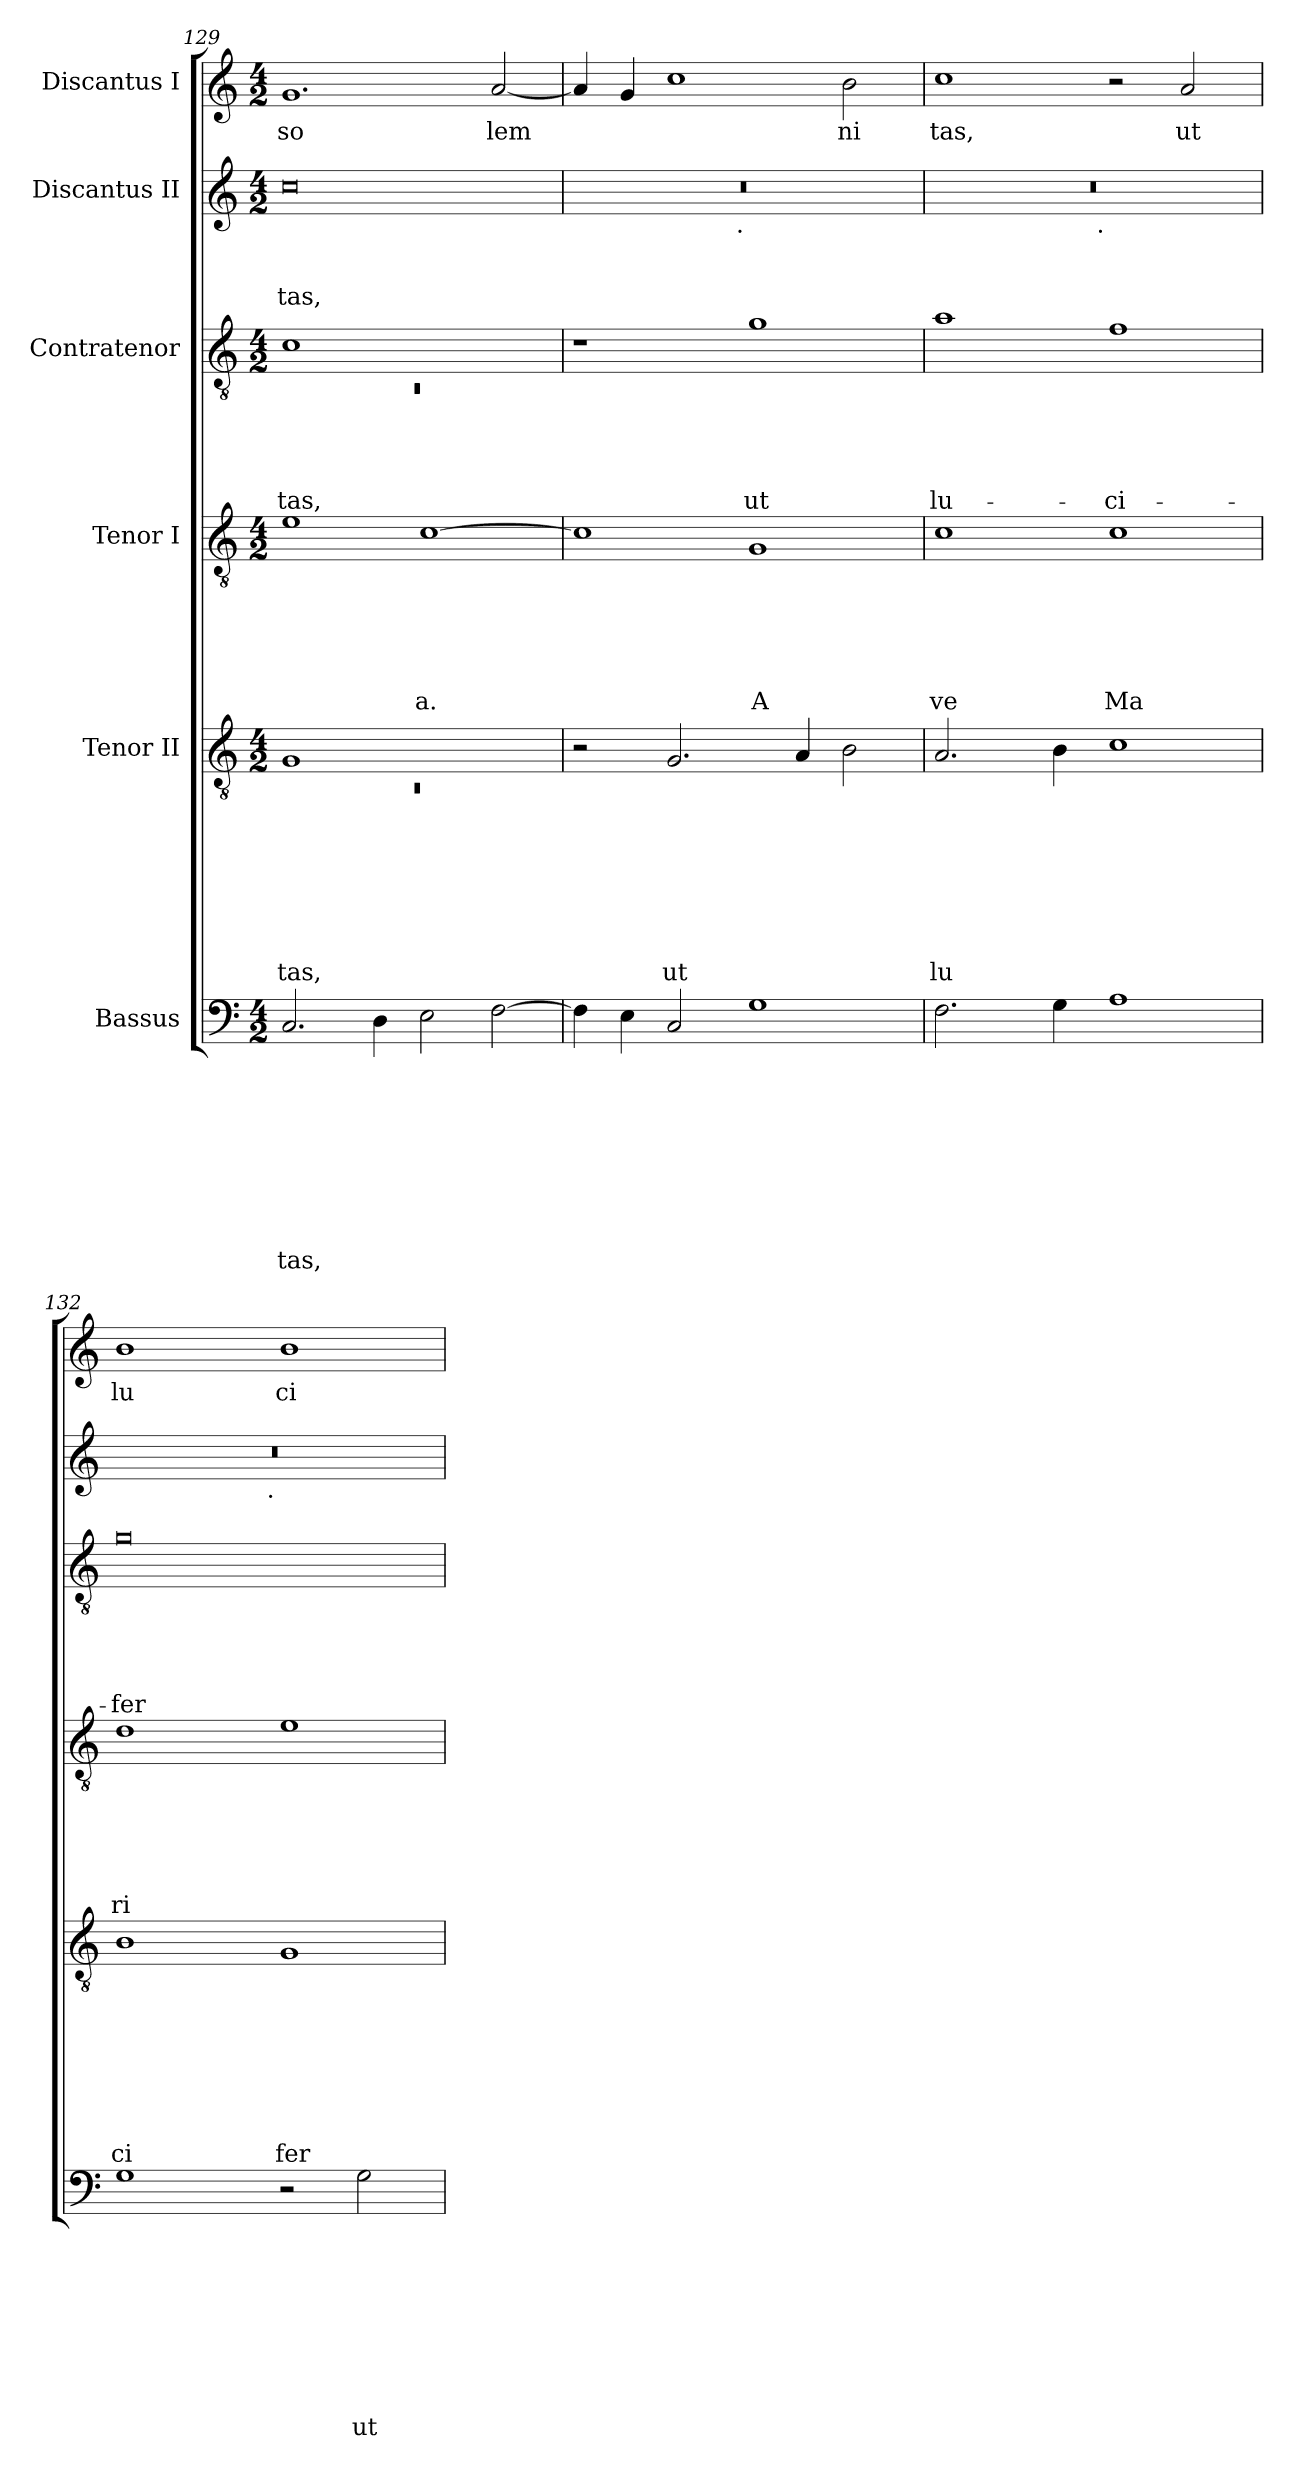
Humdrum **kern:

**kern	**text	**text	**text	**text	**text	**text	**text	**text	**text	**kern	**text	**text	**text	**text	**text	**text	**text	**text	**kern	**text	**text	**text	**text	**text	**text	**kern	**text	**text	**text	**text	**text	**kern	**text	**text	**text	**kern	**text
*part6	*part6	*part6	*part6	*part6	*part6	*part6	*part6	*part6	*part6	*part5	*part5	*part5	*part5	*part5	*part5	*part5	*part5	*part5	*part4	*part4	*part4	*part4	*part4	*part4	*part4	*part3	*part3	*part3	*part3	*part3	*part3	*part2	*part2	*part2	*part2	*part1	*part1
*staff6	*staff6	*staff6	*staff6	*staff6	*staff6	*staff6	*staff6	*staff6	*staff6	*staff5	*staff5	*staff5	*staff5	*staff5	*staff5	*staff5	*staff5	*staff5	*staff4	*staff4	*staff4	*staff4	*staff4	*staff4	*staff4	*staff3	*staff3	*staff3	*staff3	*staff3	*staff3	*staff2	*staff2	*staff2	*staff2	*staff1	*staff1
*I"Bassus	*	*	*	*	*	*	*	*	*	*I"Tenor II	*	*	*	*	*	*	*	*	*I"Tenor I	*	*	*	*	*	*	*I"Contratenor	*	*	*	*	*	*I"Discantus II	*	*	*	*I"Discantus I	*
*clefF4	*	*	*	*	*	*	*	*	*	*clefGv2	*	*	*	*	*	*	*	*	*clefGv2	*	*	*	*	*	*	*clefGv2	*	*	*	*	*	*clefG2	*	*	*	*clefG2	*
*k[]	*	*	*	*	*	*	*	*	*	*k[]	*	*	*	*	*	*	*	*	*k[]	*	*	*	*	*	*	*k[]	*	*	*	*	*	*k[]	*	*	*	*k[]	*
*C:	*	*	*	*	*	*	*	*	*	*C:	*	*	*	*	*	*	*	*	*C:	*	*	*	*	*	*	*C:	*	*	*	*	*	*C:	*	*	*	*C:	*
*M4/2	*	*	*	*	*	*	*	*	*	*M4/2	*	*	*	*	*	*	*	*	*M4/2	*	*	*	*	*	*	*M4/2	*	*	*	*	*	*M4/2	*	*	*	*M4/2	*
=129	=129	=129	=129	=129	=129	=129	=129	=129	=129	=129	=129	=129	=129	=129	=129	=129	=129	=129	=129	=129	=129	=129	=129	=129	=129	=129	=129	=129	=129	=129	=129	=129	=129	=129	=129	=129	=129
*	*	*	*	*	*	*	*	*	*	*^	*	*	*	*	*	*	*	*	*	*	*	*	*	*	*	*^	*	*	*	*	*	*	*	*	*	*	*
!	!	!	!	!	!	!	!	!	!LO:LY:b	!	!LO:N:vis=1	!	!	!	!	!	!	!	!LO:LY:b	!	!	!	!	!	!	!	!	!LO:N:vis=1	!	!	!	!	!LO:LY:b	!	!	!	!LO:LY:b	!	!LO:LY:b
2.C/	.	.	.	.	.	.	.	.	-tas,	1G	0rC	.	.	.	.	.	.	.	tas,	1e	.	.	.	.	.	.	1c	0rC	.	.	.	.	tas,	0cc	.	.	tas,	1.g	so
4D\	.	.	.	.	.	.	.	.	.	.	.	.	.	.	.	.	.	.	.	.	.	.	.	.	.	.	.	.	.	.	.	.	.	.	.	.	.	.	.
!	!	!	!	!	!	!	!	!	!	!	!	!	!	!	!	!	!	!	!	!	!	!	!	!	!	!LO:LY:b	!	!	!	!	!	!	!	!	!	!	!	!	!
2E\	.	.	.	.	.	.	.	.	.	1ryy	.	.	.	.	.	.	.	.	.	[>1c	.	.	.	.	.	a.	1ryy	.	.	.	.	.	.	.	.	.	.	.	.
!	!	!	!	!	!	!	!	!	!	!	!	!	!	!	!	!	!	!	!	!	!	!	!	!	!	!	!	!	!	!	!	!	!	!	!	!	!	!	!LO:LY:b
[>2F\	.	.	.	.	.	.	.	.	.	.	.	.	.	.	.	.	.	.	.	.	.	.	.	.	.	.	.	.	.	.	.	.	.	.	.	.	.	[<2a/	lem
*	*	*	*	*	*	*	*	*	*	*v	*v	*	*	*	*	*	*	*	*	*	*	*	*	*	*	*	*v	*v	*	*	*	*	*	*	*	*	*	*	*
=130	=130	=130	=130	=130	=130	=130	=130	=130	=130	=130	=130	=130	=130	=130	=130	=130	=130	=130	=130	=130	=130	=130	=130	=130	=130	=130	=130	=130	=130	=130	=130	=130	=130	=130	=130	=130	=130
*	*	*	*	*	*	*	*	*	*	*	*	*	*	*	*	*	*	*	*	*	*	*	*	*	*	*	*	*	*	*	*	*^	*	*	*	*	*
4F\]	.	.	.	.	.	.	.	.	.	2r	.	.	.	.	.	.	.	.	1c]	.	.	.	.	.	.	1r	.	.	.	.	.	0r	2ryy	.	.	.	4a/]	.
4E\	.	.	.	.	.	.	.	.	.	.	.	.	.	.	.	.	.	.	.	.	.	.	.	.	.	.	.	.	.	.	.	.	.	.	.	.	4g/	.
!	!	!	!	!	!	!	!	!	!	!	!	!	!	!	!	!	!	!LO:LY:b	!	!	!	!	!	!	!	!	!	!	!	!	!	!	!	!	!	!	!	!
2C/	.	.	.	.	.	.	.	.	.	2.G/	.	.	.	.	.	.	.	ut	.	.	.	.	.	.	.	.	.	.	.	.	.	.	4...ryy	.	.	.	1cc	.
!	!	!	!	!	!	!	!	!	!	!	!	!	!	!	!	!	!	!	!	!	!	!	!	!	!	!	!	!	!	!	!	!	!LO:TX:b:t=.	!	!	!	!	!
.	.	.	.	.	.	.	.	.	.	.	.	.	.	.	.	.	.	.	.	.	.	.	.	.	.	.	.	.	.	.	.	.	1ryy	.	.	.	.	.
!	!	!	!	!	!	!	!	!	!	!	!	!	!	!	!	!	!	!	!	!	!	!	!	!	!LO:LY:b	!	!	!	!	!	!LO:LY:b	!	!	!	!	!	!	!
1G	.	.	.	.	.	.	.	.	.	.	.	.	.	.	.	.	.	.	1G	.	.	.	.	.	A	1g	.	.	.	.	ut	.	.	.	.	.	.	.
.	.	.	.	.	.	.	.	.	.	4A/	.	.	.	.	.	.	.	.	.	.	.	.	.	.	.	.	.	.	.	.	.	.	.	.	.	.	.	.
!	!	!	!	!	!	!	!	!	!	!	!	!	!	!	!	!	!	!	!	!	!	!	!	!	!	!	!	!	!	!	!	!	!	!	!	!	!	!LO:LY:b
.	.	.	.	.	.	.	.	.	.	2B\	.	.	.	.	.	.	.	.	.	.	.	.	.	.	.	.	.	.	.	.	.	.	.	.	.	.	2b\	ni
.	.	.	.	.	.	.	.	.	.	.	.	.	.	.	.	.	.	.	.	.	.	.	.	.	.	.	.	.	.	.	.	.	32ryy	.	.	.	.	.
!!LO:PB:g=z
=131	=131	=131	=131	=131	=131	=131	=131	=131	=131	=131	=131	=131	=131	=131	=131	=131	=131	=131	=131	=131	=131	=131	=131	=131	=131	=131	=131	=131	=131	=131	=131	=131	=131	=131	=131	=131	=131	=131
!	!	!	!	!	!	!	!	!	!	!	!	!	!	!	!	!	!	!LO:LY:b	!	!	!	!	!	!	!LO:LY:b	!	!	!	!	!	!LO:LY:b	!	!	!	!	!	!	!LO:LY:b
2.F\	.	.	.	.	.	.	.	.	.	2.A/	.	.	.	.	.	.	.	lu	1c	.	.	.	.	.	ve	1a	.	.	.	.	lu-	0r	2ryy	.	.	.	1cc	tas,
.	.	.	.	.	.	.	.	.	.	.	.	.	.	.	.	.	.	.	.	.	.	.	.	.	.	.	.	.	.	.	.	.	4...ryy	.	.	.	.	.
4G\	.	.	.	.	.	.	.	.	.	4B\	.	.	.	.	.	.	.	.	.	.	.	.	.	.	.	.	.	.	.	.	.	.	.	.	.	.	.	.
!	!	!	!	!	!	!	!	!	!	!	!	!	!	!	!	!	!	!	!	!	!	!	!	!	!	!	!	!	!	!	!	!	!LO:TX:b:t=.	!	!	!	!	!
.	.	.	.	.	.	.	.	.	.	.	.	.	.	.	.	.	.	.	.	.	.	.	.	.	.	.	.	.	.	.	.	.	1ryy	.	.	.	.	.
!	!	!	!	!	!	!	!	!	!	!	!	!	!	!	!	!	!	!	!	!	!	!	!	!	!LO:LY:b	!	!	!	!	!	!LO:LY:b	!	!	!	!	!	!	!
1A	.	.	.	.	.	.	.	.	.	1c	.	.	.	.	.	.	.	.	1c	.	.	.	.	.	Ma	1f	.	.	.	.	-ci-	.	.	.	.	.	2r	.
!	!	!	!	!	!	!	!	!	!	!	!	!	!	!	!	!	!	!	!	!	!	!	!	!	!	!	!	!	!	!	!	!	!	!	!	!	!	!LO:LY:b
.	.	.	.	.	.	.	.	.	.	.	.	.	.	.	.	.	.	.	.	.	.	.	.	.	.	.	.	.	.	.	.	.	.	.	.	.	2a/	ut
.	.	.	.	.	.	.	.	.	.	.	.	.	.	.	.	.	.	.	.	.	.	.	.	.	.	.	.	.	.	.	.	.	32ryy	.	.	.	.	.
=132	=132	=132	=132	=132	=132	=132	=132	=132	=132	=132	=132	=132	=132	=132	=132	=132	=132	=132	=132	=132	=132	=132	=132	=132	=132	=132	=132	=132	=132	=132	=132	=132	=132	=132	=132	=132	=132	=132
!	!	!	!	!	!	!	!	!	!	!	!	!	!	!	!	!	!	!LO:LY:b	!	!	!	!	!	!	!LO:LY:b	!	!	!	!	!	!LO:LY:b	!	!	!	!	!	!	!LO:LY:b
1G	.	.	.	.	.	.	.	.	.	1B	.	.	.	.	.	.	.	ci	1d	.	.	.	.	.	ri	0g	.	.	.	.	-fer	0r	2ryy	.	.	.	1b	lu
.	.	.	.	.	.	.	.	.	.	.	.	.	.	.	.	.	.	.	.	.	.	.	.	.	.	.	.	.	.	.	.	.	4...ryy	.	.	.	.	.
!	!	!	!	!	!	!	!	!	!	!	!	!	!	!	!	!	!	!	!	!	!	!	!	!	!	!	!	!	!	!	!	!	!LO:TX:b:t=.	!	!	!	!	!
.	.	.	.	.	.	.	.	.	.	.	.	.	.	.	.	.	.	.	.	.	.	.	.	.	.	.	.	.	.	.	.	.	1ryy	.	.	.	.	.
!	!	!	!	!	!	!	!	!	!	!	!	!	!	!	!	!	!	!LO:LY:b	!	!	!	!	!	!	!	!	!	!	!	!	!	!	!	!	!	!	!	!LO:LY:b
2r	.	.	.	.	.	.	.	.	.	1G	.	.	.	.	.	.	.	fer	1e	.	.	.	.	.	.	.	.	.	.	.	.	.	.	.	.	.	1b	ci
!	!	!	!	!	!	!	!	!	!LO:LY:b	!	!	!	!	!	!	!	!	!	!	!	!	!	!	!	!	!	!	!	!	!	!	!	!	!	!	!	!	!
2G\	.	.	.	.	.	.	.	.	ut	.	.	.	.	.	.	.	.	.	.	.	.	.	.	.	.	.	.	.	.	.	.	.	.	.	.	.	.	.
.	.	.	.	.	.	.	.	.	.	.	.	.	.	.	.	.	.	.	.	.	.	.	.	.	.	.	.	.	.	.	.	.	32ryy	.	.	.	.	.
*	*	*	*	*	*	*	*	*	*	*	*	*	*	*	*	*	*	*	*	*	*	*	*	*	*	*	*	*	*	*	*	*v	*v	*	*	*	*	*
=	=	=	=	=	=	=	=	=	=	=	=	=	=	=	=	=	=	=	=	=	=	=	=	=	=	=	=	=	=	=	=	=	=	=	=	=	=
*-	*-	*-	*-	*-	*-	*-	*-	*-	*-	*-	*-	*-	*-	*-	*-	*-	*-	*-	*-	*-	*-	*-	*-	*-	*-	*-	*-	*-	*-	*-	*-	*-	*-	*-	*-	*-	*-
